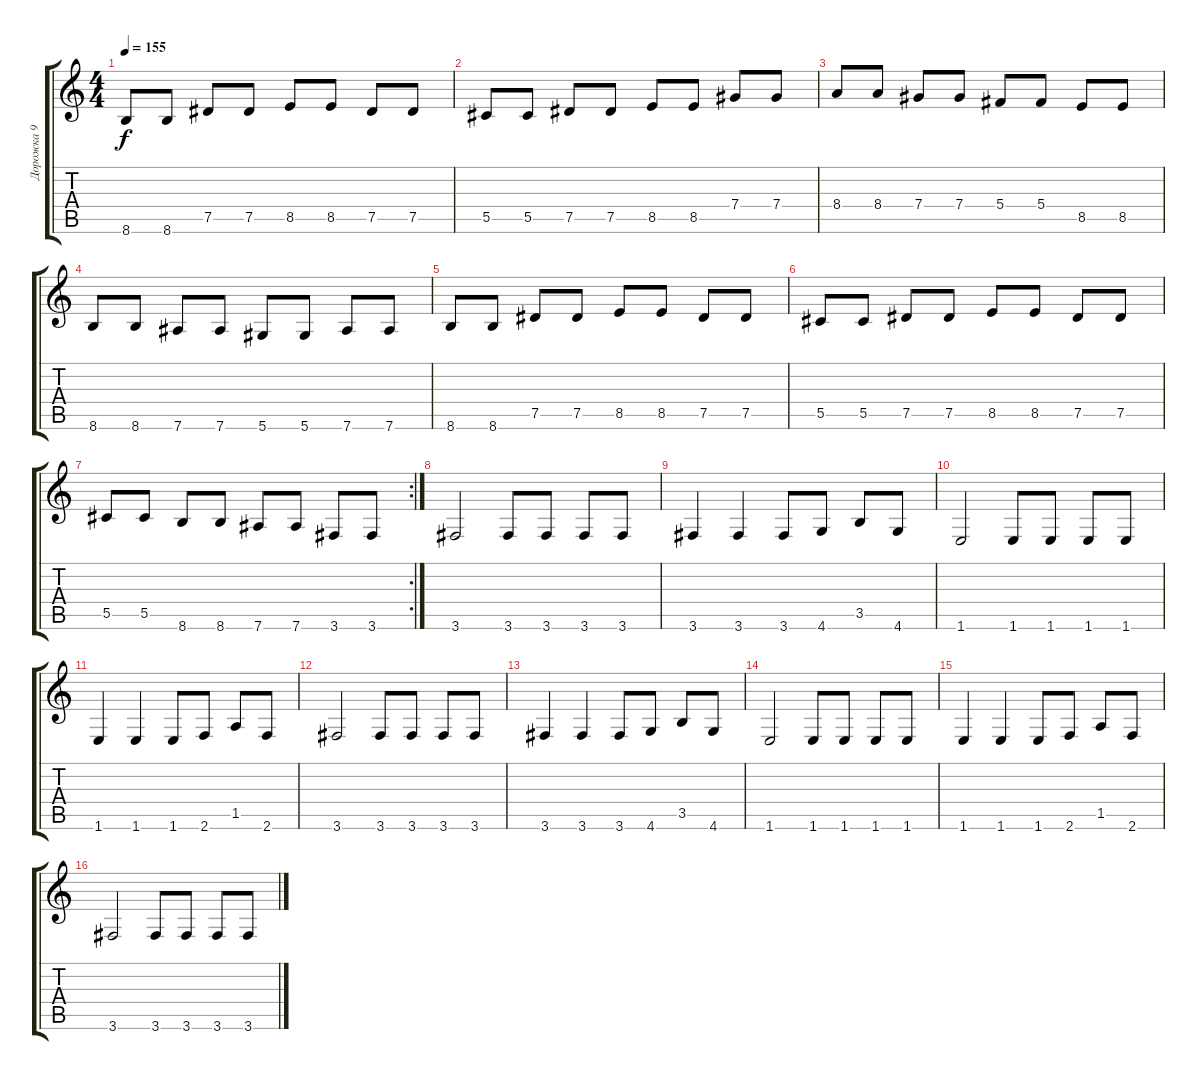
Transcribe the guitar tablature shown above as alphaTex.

\track ("Дорожка 9" "Дорожка 9") {instrument electricbasspick}
\staff {score tabs}
\tuning (Eb4 Bb3 Gb3 Db3 Ab2 Eb2) {hide}
\ts (4 4)
\tempo 155
\clef g2
\ks c
8.6.8{dy f} 8.6.8 7.5.8 7.5.8 8.5.8 8.5.8 7.5.8 7.5.8 |
5.5.8 5.5.8 7.5.8 7.5.8 8.5.8 8.5.8 7.4.8 7.4.8 |
8.4.8 8.4.8 7.4.8 7.4.8 5.4.8 5.4.8 8.5.8 8.5.8 |
8.6.8 8.6.8 7.6.8 7.6.8 5.6.8 5.6.8 7.6.8 7.6.8 |
8.6.8 8.6.8 7.5.8 7.5.8 8.5.8 8.5.8 7.5.8 7.5.8 |
5.5.8 5.5.8 7.5.8 7.5.8 8.5.8 8.5.8 7.5.8 7.5.8 |
\rc 2
5.5.8 5.5.8 8.6.8 8.6.8 7.6.8 7.6.8 3.6.8 3.6.8 |
3.6.2 3.6.8 3.6.8 3.6.8 3.6.8 |
3.6.4 3.6.4 3.6.8 4.6.8 3.5.8 4.6.8 |
1.6.2 1.6.8 1.6.8 1.6.8 1.6.8 |
1.6.4 1.6.4 1.6.8 2.6.8 1.5.8 2.6.8 |
3.6.2 3.6.8 3.6.8 3.6.8 3.6.8 |
3.6.4 3.6.4 3.6.8 4.6.8 3.5.8 4.6.8 |
1.6.2 1.6.8 1.6.8 1.6.8 1.6.8 |
1.6.4 1.6.4 1.6.8 2.6.8 1.5.8 2.6.8 |
3.6.2 3.6.8 3.6.8 3.6.8 3.6.8
